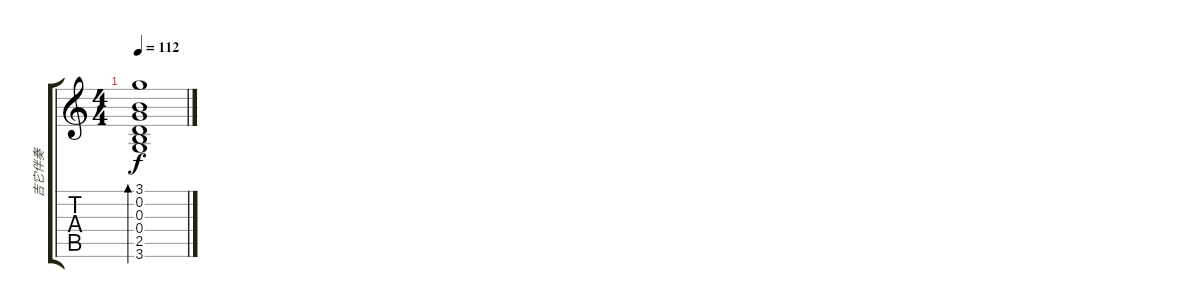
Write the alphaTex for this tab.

\track ("吉它伴奏" "吉它伴奏") {instrument acousticguitarsteel}
\staff {score tabs}
\tuning (E4 B3 G3 D3 A2 E2) {hide}
\ts (4 4)
\tempo 112
\clef g2
\ks c
(3.1 0.2 0.3 0.4 2.5 3.6).1{bd 240 dy f}
